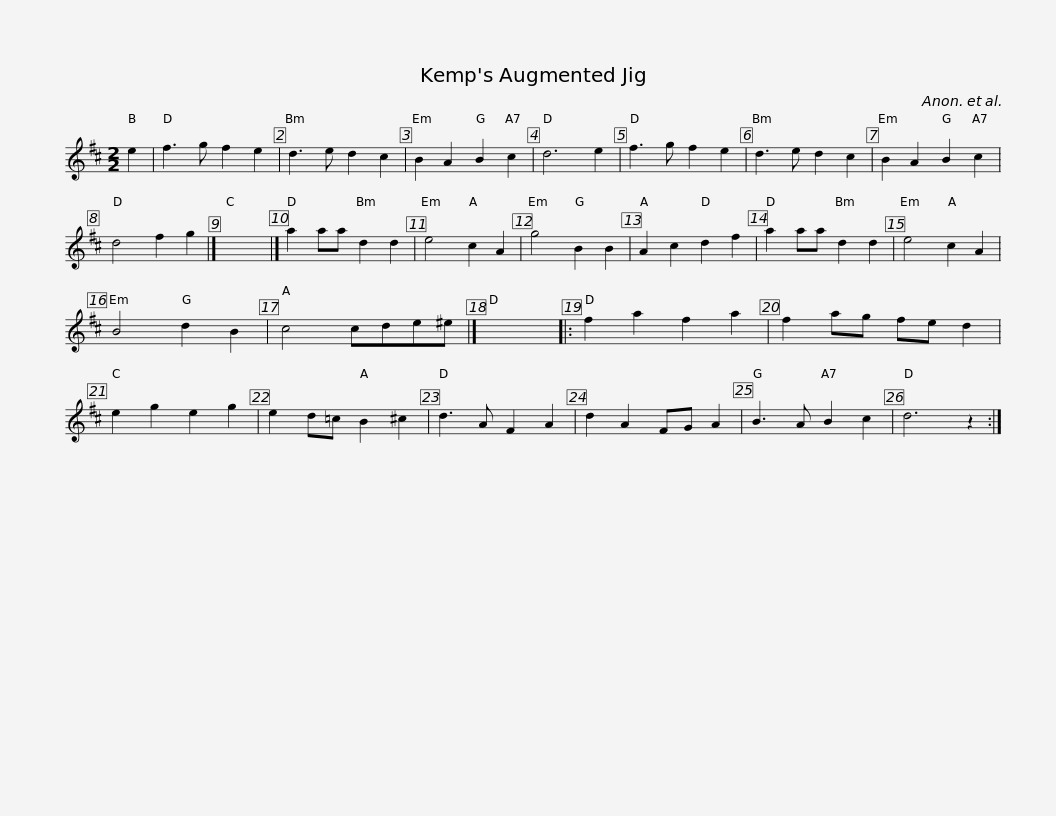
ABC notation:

X:1
L:1/8
M:2/2
I:linebreak $
K:D
V:1 treble
V:1
 e2 | f3 g f2 e2 | d3 e d2 c2 | B2 A2 B2 c2 | d6 e2 | %5
 f3 g f2 e2 | d3 e d2 c2 | B2 A2 B2 c2 | d4 f2 g2 |] x8 |]$ %10
 a2 aa d2 d2 | e4 c2 A2 | g4 B2 B2 | A2 c2 d2 f2 | a2 aa d2 d2 | %15
 e4 c2 A2 | B4 d2 B2 | c4 cde^e |]$ x8 |: f2 a2 f2 a2 | %20
 f2 ag fe d2 | e2 g2 e2 g2 | e2 d=c B2 ^c2 | d3 A F2 A2 | d2 A2 FG A2 | %25
 B3 A B2 c2 | d6 z2 :| %27
